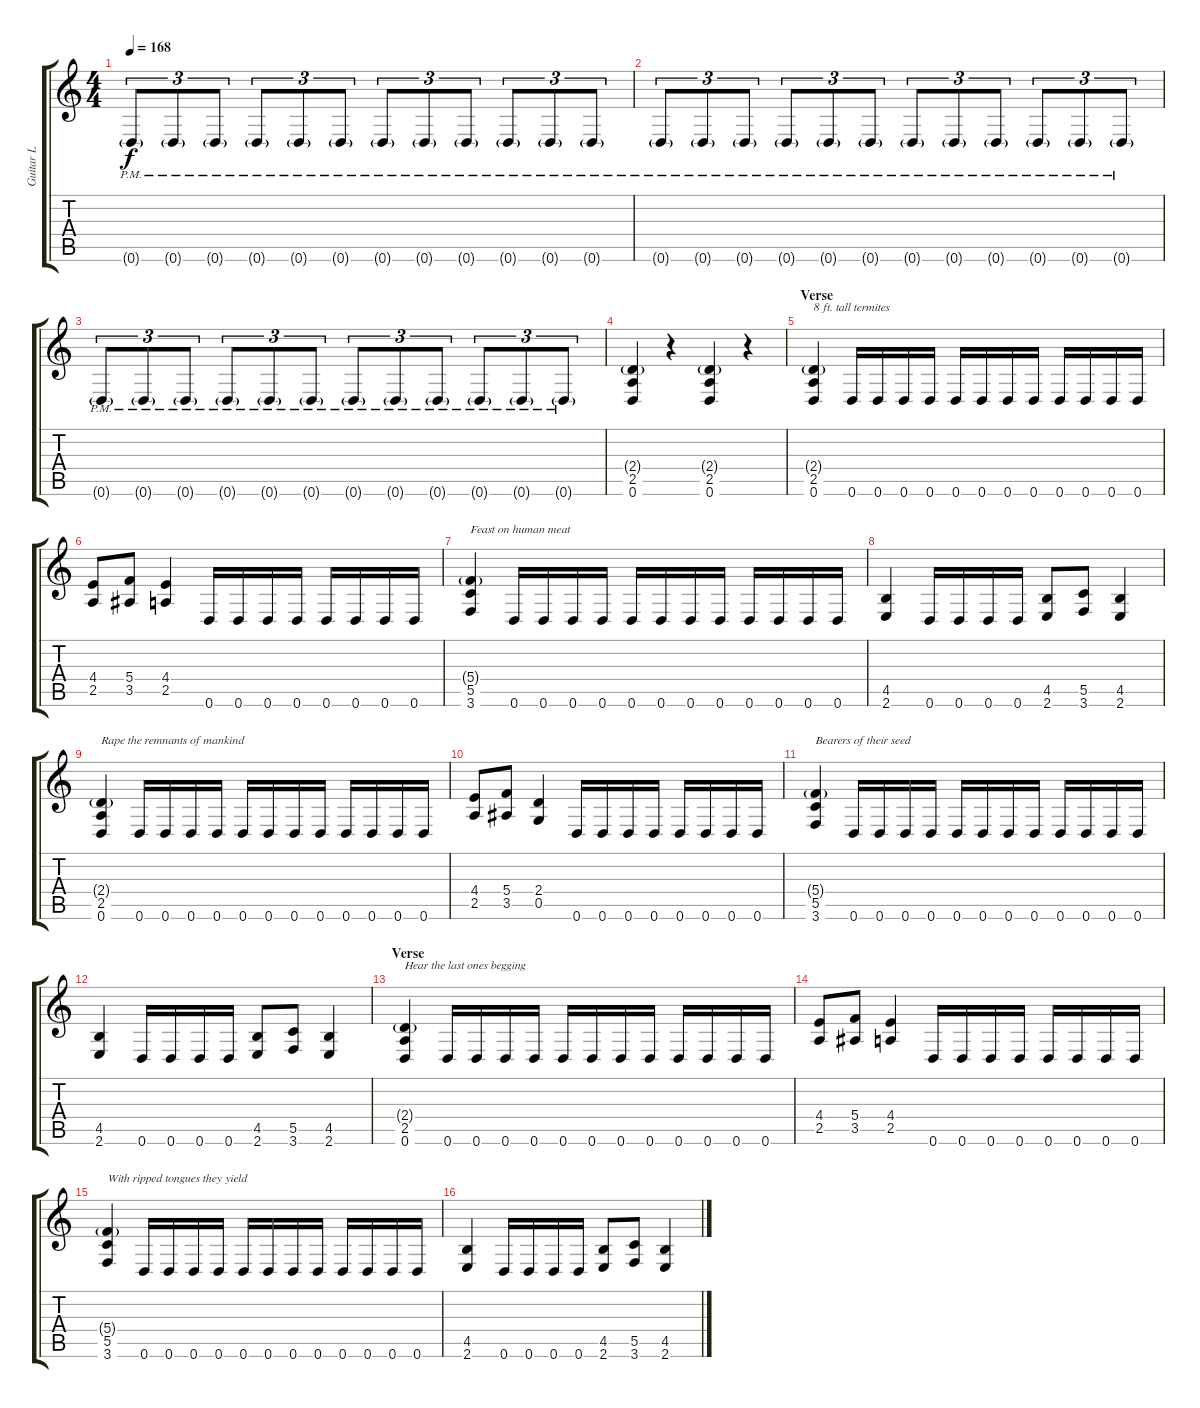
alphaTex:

\track ("Guitar L" "Guitar L") {instrument distortionguitar}
\staff {score tabs}
\tuning (D4 A3 F3 C3 G2 D2) {hide}
\ts (4 4)
\tempo 168
\clef g2
\ks c
0.6{g pm}.8{tu (3 2) dy f} 0.6{g pm}.8{tu (3 2)} 0.6{g pm}.8{tu (3 2)} 0.6{g pm}.8{tu (3 2)} 0.6{g pm}.8{tu (3 2)} 0.6{g pm}.8{tu (3 2)} 0.6{g pm}.8{tu (3 2)} 0.6{g pm}.8{tu (3 2)} 0.6{g pm}.8{tu (3 2)} 0.6{g pm}.8{tu (3 2)} 0.6{g pm}.8{tu (3 2)} 0.6{g pm}.8{tu (3 2)} |
0.6{g pm}.8{tu (3 2)} 0.6{g pm}.8{tu (3 2)} 0.6{g pm}.8{tu (3 2)} 0.6{g pm}.8{tu (3 2)} 0.6{g pm}.8{tu (3 2)} 0.6{g pm}.8{tu (3 2)} 0.6{g pm}.8{tu (3 2)} 0.6{g pm}.8{tu (3 2)} 0.6{g pm}.8{tu (3 2)} 0.6{g pm}.8{tu (3 2)} 0.6{g pm}.8{tu (3 2)} 0.6{g pm}.8{tu (3 2)} |
0.6{g pm}.8{tu (3 2)} 0.6{g pm}.8{tu (3 2)} 0.6{g pm}.8{tu (3 2)} 0.6{g pm}.8{tu (3 2)} 0.6{g pm}.8{tu (3 2)} 0.6{g pm}.8{tu (3 2)} 0.6{g pm}.8{tu (3 2)} 0.6{g pm}.8{tu (3 2)} 0.6{g pm}.8{tu (3 2)} 0.6{g pm}.8{tu (3 2)} 0.6{g pm}.8{tu (3 2)} 0.6{g pm}.8{tu (3 2)} |
(2.4{g} 2.5 0.6).4 r.4 (2.4{g} 2.5 0.6).4 r.4 |
\section ("" "Verse")
(2.4{g} 2.5 0.6).4{txt "8 ft. tall termites"} 0.6.16 0.6.16 0.6.16 0.6.16 0.6.16 0.6.16 0.6.16 0.6.16 0.6.16 0.6.16 0.6.16 0.6.16 |
(4.4 2.5).8 (5.4 3.5).8 (4.4 2.5).4 0.6.16 0.6.16 0.6.16 0.6.16 0.6.16 0.6.16 0.6.16 0.6.16 |
(5.4{g} 5.5 3.6).4{txt "Feast on human meat"} 0.6.16 0.6.16 0.6.16 0.6.16 0.6.16 0.6.16 0.6.16 0.6.16 0.6.16 0.6.16 0.6.16 0.6.16 |
(4.5 2.6).4 0.6.16 0.6.16 0.6.16 0.6.16 (4.5 2.6).8 (5.5 3.6).8 (4.5 2.6).4 |
(2.4{g} 2.5 0.6).4{txt "Rape the remnants of mankind"} 0.6.16 0.6.16 0.6.16 0.6.16 0.6.16 0.6.16 0.6.16 0.6.16 0.6.16 0.6.16 0.6.16 0.6.16 |
(4.4 2.5).8 (5.4 3.5).8 (2.4 0.5).4 0.6.16 0.6.16 0.6.16 0.6.16 0.6.16 0.6.16 0.6.16 0.6.16 |
(5.4{g} 5.5 3.6).4{txt "Bearers of their seed"} 0.6.16 0.6.16 0.6.16 0.6.16 0.6.16 0.6.16 0.6.16 0.6.16 0.6.16 0.6.16 0.6.16 0.6.16 |
(4.5 2.6).4 0.6.16 0.6.16 0.6.16 0.6.16 (4.5 2.6).8 (5.5 3.6).8 (4.5 2.6).4 |
\section ("" "Verse")
(2.4{g} 2.5 0.6).4{txt "Hear the last ones begging"} 0.6.16 0.6.16 0.6.16 0.6.16 0.6.16 0.6.16 0.6.16 0.6.16 0.6.16 0.6.16 0.6.16 0.6.16 |
(4.4 2.5).8 (5.4 3.5).8 (4.4 2.5).4 0.6.16 0.6.16 0.6.16 0.6.16 0.6.16 0.6.16 0.6.16 0.6.16 |
(5.4{g} 5.5 3.6).4{txt "With ripped tongues they yield"} 0.6.16 0.6.16 0.6.16 0.6.16 0.6.16 0.6.16 0.6.16 0.6.16 0.6.16 0.6.16 0.6.16 0.6.16 |
(4.5 2.6).4 0.6.16 0.6.16 0.6.16 0.6.16 (4.5 2.6).8 (5.5 3.6).8 (4.5 2.6).4
